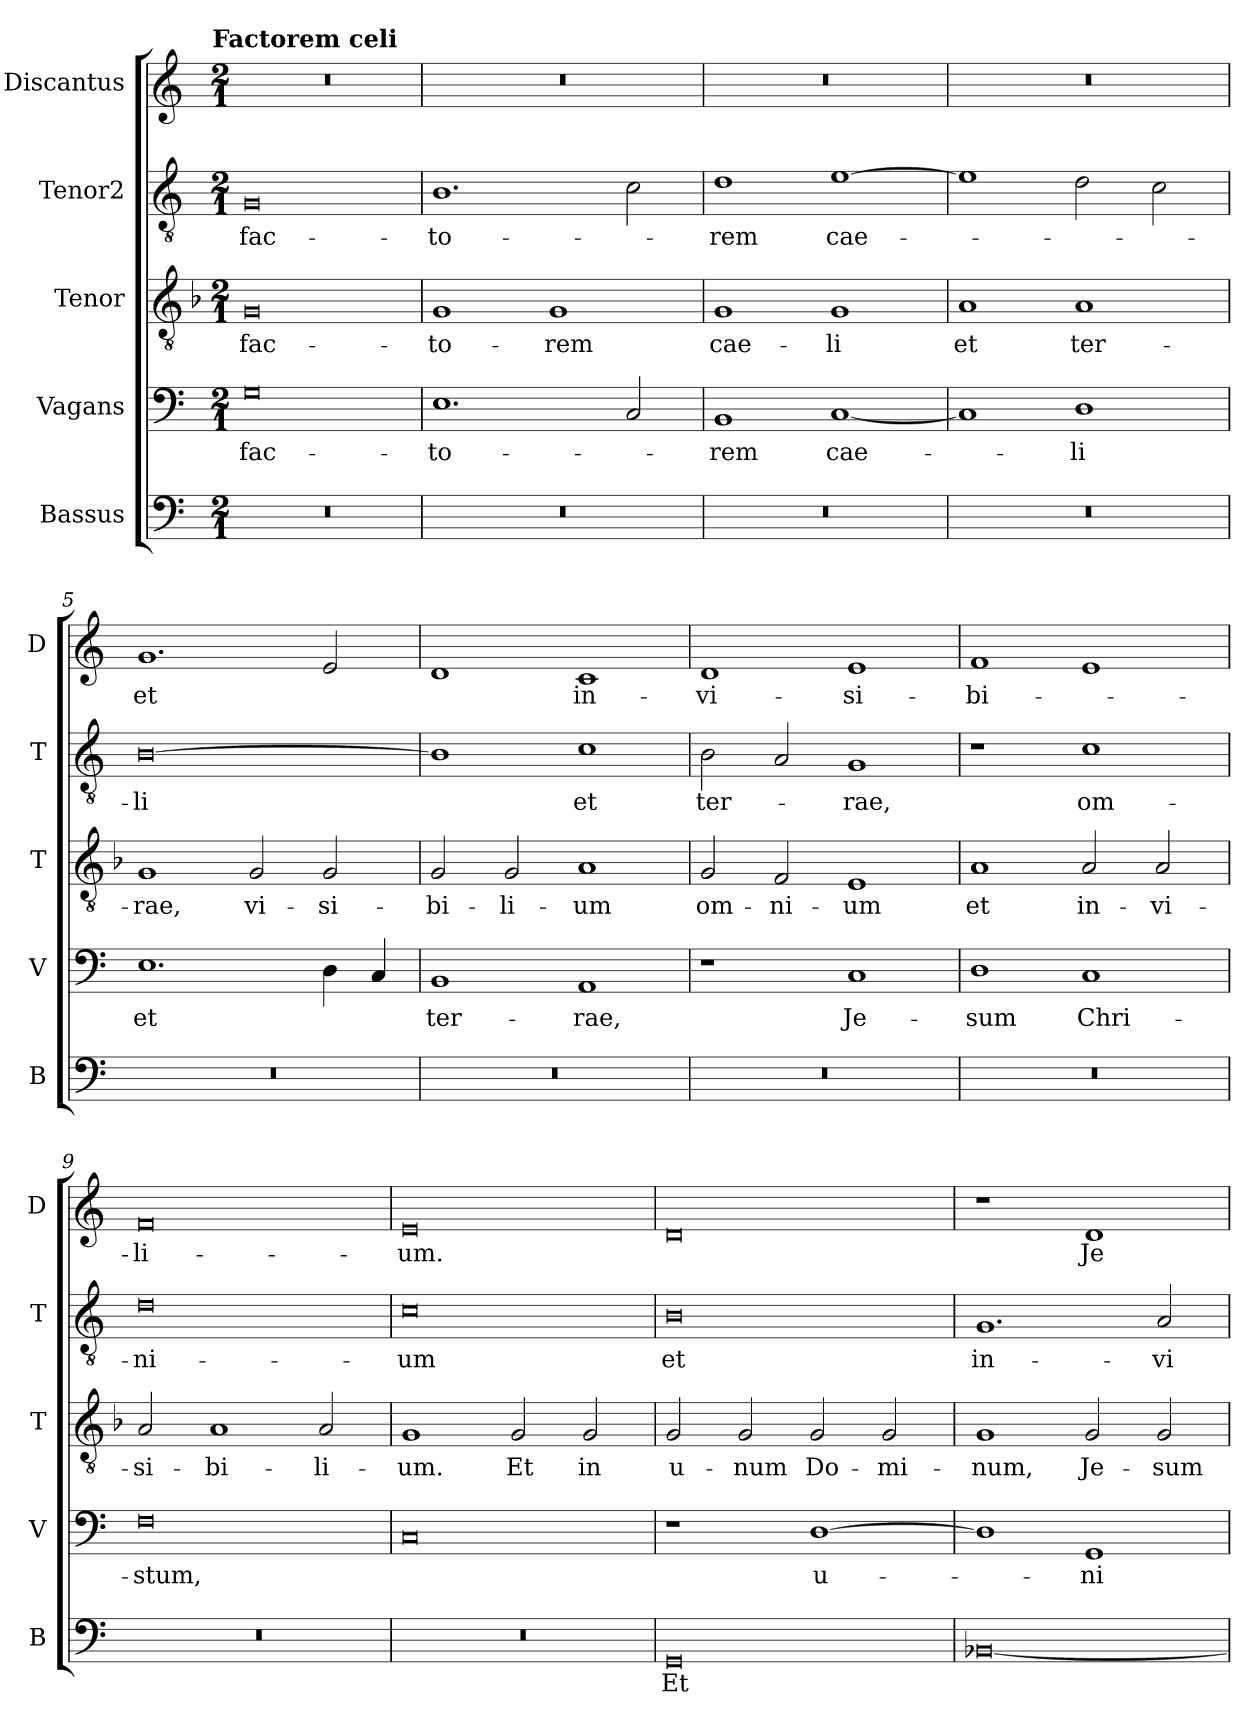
**kern	**text	**kern	**text	**kern	**text	**kern	**text	**kern	**text
*part5	*part5	*part4	*part4	*part3	*part3	*part2	*part2	*part1	*part1
*staff5	*staff5	*staff4	*staff4	*staff3	*staff3	*staff2	*staff2	*staff1	*staff1
*I"Bassus	*	*I"Vagans	*	*I"Tenor	*	*I"Tenor2	*	*I"Discantus	*
*I'B	*	*I'V	*	*I'T	*	*I'T	*	*I'D	*
*clefF4	*	*clefF4	*	*clefGv2	*	*clefGv2	*	*clefG2	*
*k[]	*	*k[]	*	*k[b-]	*	*k[]	*	*k[]	*
!!LO:TX:omd:t=Factorem celi
*M2/1	*	*M2/1	*	*M2/1	*	*M2/1	*	*M2/1	*
=1	=1	=1	=1	=1	=1	=1	=1	=1	=1
0r	.	0G	fac-	0G	fac-	0G	fac-	0r	.
=2	=2	=2	=2	=2	=2	=2	=2	=2	=2
0r	.	1.E	-to-	1G	-to-	1.B	-to-	0r	.
.	.	.	.	1G	-rem	.	.	.	.
.	.	2C/	.	.	.	2c\	.	.	.
=3	=3	=3	=3	=3	=3	=3	=3	=3	=3
0r	.	1BB	-rem	1G	cae-	1d	-rem	0r	.
.	.	[1C	cae-	1G	-li	[1e	cae-	.	.
=4	=4	=4	=4	=4	=4	=4	=4	=4	=4
0r	.	1C]	.	1A	et	1e]	.	0r	.
.	.	1D	-li	1A	ter-	2d\	.	.	.
.	.	.	.	.	.	2c\	.	.	.
=5	=5	=5	=5	=5	=5	=5	=5	=5	=5
0r	.	1.E	et	1G	-rae,	[0B	-li	1.g	et
.	.	.	.	2G/	vi-	.	.	.	.
.	.	4D\	.	2G/	-si-	.	.	2e/	.
.	.	4C/	.	.	.	.	.	.	.
=6	=6	=6	=6	=6	=6	=6	=6	=6	=6
0r	.	1BB	ter-	2G/	-bi-	1B]	.	1d	.
.	.	.	.	2G/	-li-	.	.	.	.
.	.	1AA	-rae,	1A	-um	1c	et	1c	in-
=7	=7	=7	=7	=7	=7	=7	=7	=7	=7
0r	.	1r	.	2G/	om-	2B\	ter-	1d	-vi-
.	.	.	.	2F/	-ni-	2A/	.	.	.
.	.	1C	Je-	1E	-um	1G	-rae,	1e	-si-
=8	=8	=8	=8	=8	=8	=8	=8	=8	=8
0r	.	1D	-sum	1A	et	1r	.	1f	-bi-
.	.	1C	Chri-	2A/	in-	1c	om-	1e	.
.	.	.	.	2A/	-vi-	.	.	.	.
=9	=9	=9	=9	=9	=9	=9	=9	=9	=9
0r	.	0F	-stum,	2A/	-si-	0d	-ni-	0f	-li-
.	.	.	.	1A	-bi-	.	.	.	.
.	.	.	.	2A/	-li-	.	.	.	.
=10	=10	=10	=10	=10	=10	=10	=10	=10	=10
0r	.	0C	.	1G	-um.	0c	-um	0e	-um.
.	.	.	.	2G/	Et	.	.	.	.
.	.	.	.	2G/	in	.	.	.	.
=11	=11	=11	=11	=11	=11	=11	=11	=11	=11
0GG	Et	1r	.	2G/	u-	0B	et	0d	.
.	.	.	.	2G/	-num	.	.	.	.
.	.	[1D	u-	2G/	Do-	.	.	.	.
.	.	.	.	2G/	-mi-	.	.	.	.
=12	=12	=12	=12	=12	=12	=12	=12	=12	=12
[0BB-X	.	1D]	.	1G	-num,	1.G	in-	1r	.
.	.	1GG	-ni-	2G/	Je-	.	.	1d	Je-
.	.	.	.	2G/	-sum	2A/	-vi-	.	.
=	=	=	=	=	=	=	=	=	=
*-	*-	*-	*-	*-	*-	*-	*-	*-	*-
